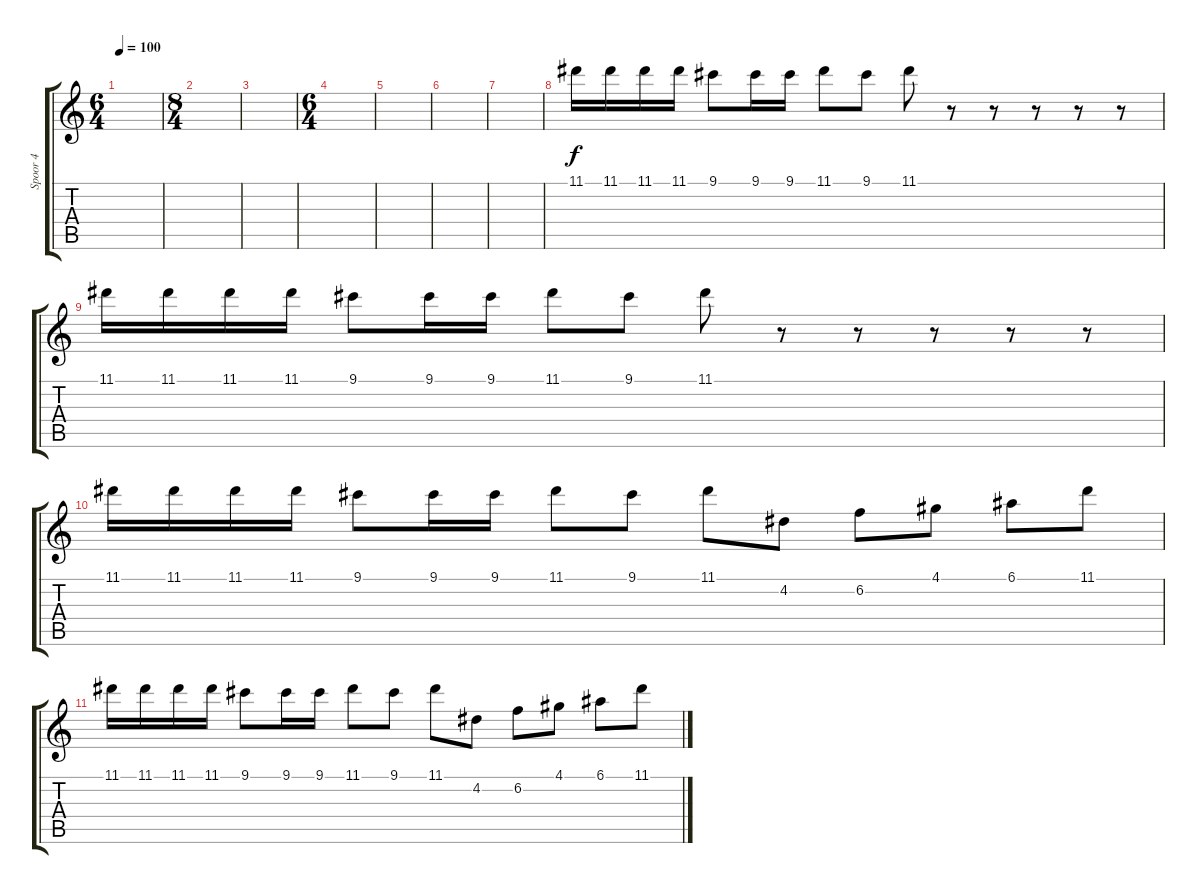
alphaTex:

\track ("Spoor 4" "Spoor 4") {instrument glockenspiel}
\staff {score tabs}
\tuning (E5 B4 G4 D4 A3 E3) {hide}
\ts (6 4)
\tempo 100
\clef g2
\ks c
|
\ts (8 4)
|
|
\ts (6 4)
|
|
|
|
11.1.16 11.1.16 11.1.16 11.1.16 9.1.8 9.1.16 9.1.16 11.1.8 9.1.8 11.1.8 r.8 r.8 r.8 r.8 r.8 |
11.1.16 11.1.16 11.1.16 11.1.16 9.1.8 9.1.16 9.1.16 11.1.8 9.1.8 11.1.8 r.8 r.8 r.8 r.8 r.8 |
11.1.16 11.1.16 11.1.16 11.1.16 9.1.8 9.1.16 9.1.16 11.1.8 9.1.8 11.1.8 4.2.8 6.2.8 4.1.8 6.1.8 11.1.8 |
11.1.16 11.1.16 11.1.16 11.1.16 9.1.8 9.1.16 9.1.16 11.1.8 9.1.8 11.1.8 4.2.8 6.2.8 4.1.8 6.1.8 11.1.8
